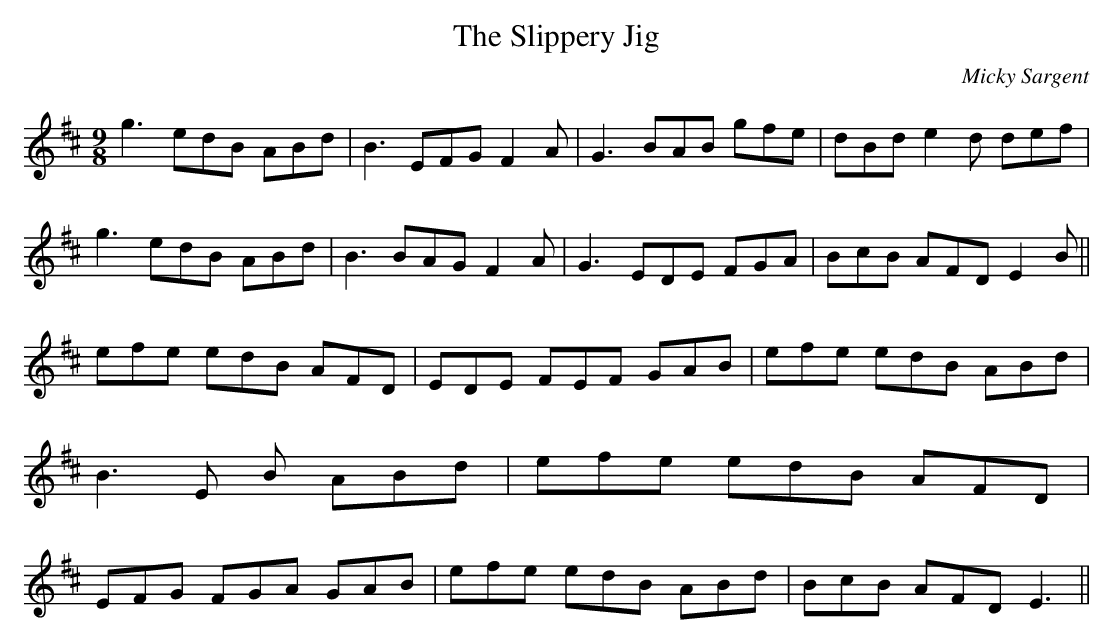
X:1
T:Slippery Jig, The
C:Micky Sargent
E:13
M:9/8
L:1/8
K:D
g3 edB ABd|B3 EFG F2 A|G3 BAB gfe|dBd e2 d def|\
g3 edB ABd|B3 BAG F2 A|G3 EDE FGA|BcB AFD E2 B||\
efe edB AFD|EDE FEF GAB|efe edB ABd|B3 E B ABd|\
efe edB AFD|EFG FGA GAB|efe edB ABd|BcB AFD E3||**
